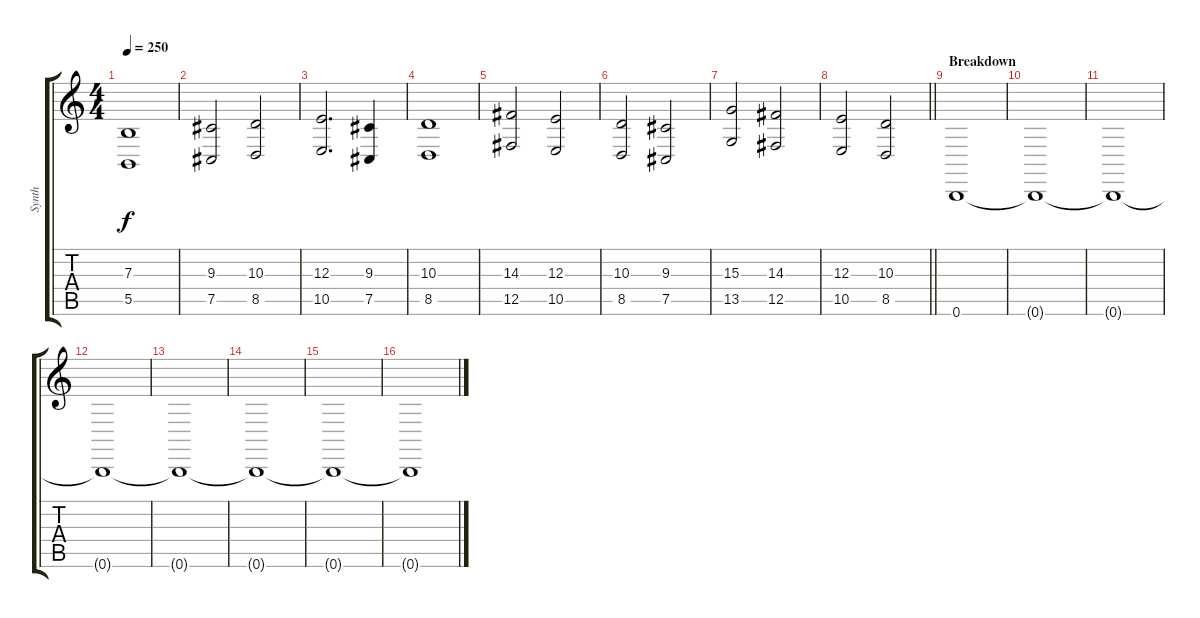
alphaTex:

\track ("Synth" "Synth") {instrument synthstrings1}
\staff {score tabs}
\tuning (Db4 Ab3 E3 B2 Gb2 B1) {hide}
\ts (4 4)
\tempo 250
\clef g2
\ks c
(7.3 5.5).1{dy f} |
(9.3 7.5).2 (10.3 8.5).2 |
(12.3 10.5).2{d} (9.3 7.5).4 |
(10.3 8.5).1 |
(14.3 12.5).2 (12.3 10.5).2 |
(10.3 8.5).2 (9.3 7.5).2 |
(15.3 13.5).2 (14.3 12.5).2 |
\barLineRight lightlight
(12.3 10.5).2 (10.3 8.5).2 |
\section ("" "Breakdown")
0.6.1 |
0.6{t}.1 |
0.6{t}.1 |
0.6{t}.1 |
0.6{t}.1 |
0.6{t}.1 |
0.6{t}.1 |
0.6{t}.1
